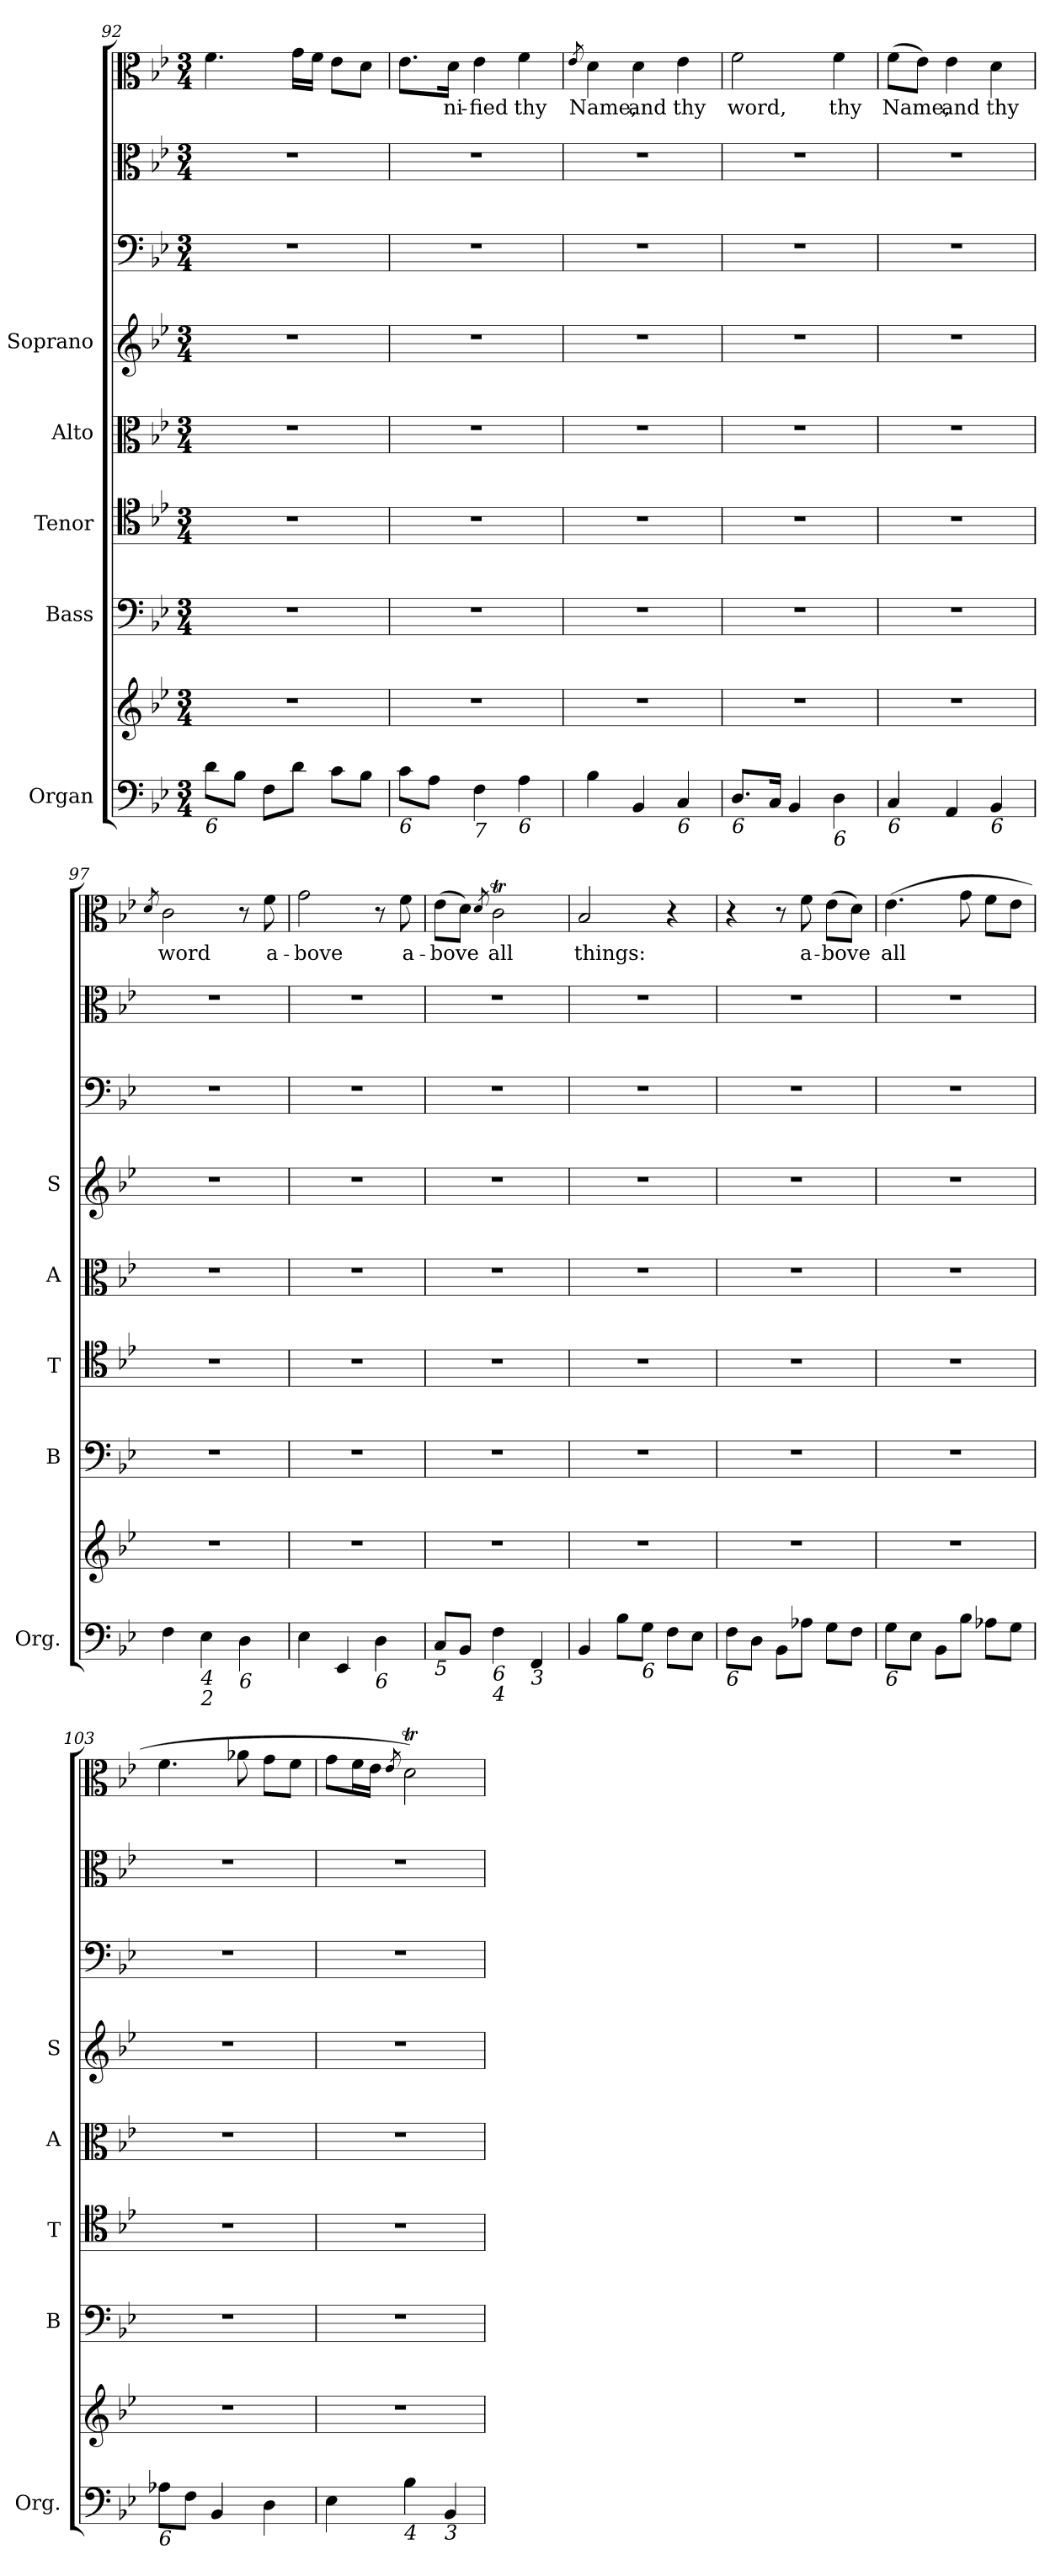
**kern	**kern	**kern	**kern	**kern	**kern	**kern	**kern	**kern	**text
*part8	*part8	*part7	*part6	*part5	*part4	*part3	*part2	*part1	*part1
*staff9	*staff8	*staff7	*staff6	*staff5	*staff4	*staff3	*staff2	*staff1	*staff1
*I"Organ	*	*I"Bass	*I"Tenor	*I"Alto	*I"Soprano	*	*	*	*
*I'Org.	*	*I'B	*I'T	*I'A	*I'S	*	*	*	*
*clefF4	*clefG2	*clefF4	*clefC4	*clefC3	*clefG2	*clefF4	*clefC3	*clefC3	*
*k[b-e-]	*k[b-e-]	*k[b-e-]	*k[b-e-]	*k[b-e-]	*k[b-e-]	*k[b-e-]	*k[b-e-]	*k[b-e-]	*
*B-:	*B-:	*B-:	*B-:	*B-:	*B-:	*B-:	*B-:	*B-:	*
*M3/4	*M3/4	*M3/4	*M3/4	*M3/4	*M3/4	*M3/4	*M3/4	*M3/4	*
=92	=92	=92	=92	=92	=92	=92	=92	=92	=92
!LO:TX:b:i:t=6	!	!	!	!	!	!	!	!	!
8d\L	2.r	2.r	2.r	2.r	2.r	2.r	2.r	4.f\	.
8B-\J	.	.	.	.	.	.	.	.	.
8F\L	.	.	.	.	.	.	.	.	.
8d\J	.	.	.	.	.	.	.	16g\LL	.
.	.	.	.	.	.	.	.	16f\JJ	.
8c\L	.	.	.	.	.	.	.	8e-\L	.
8B-\J	.	.	.	.	.	.	.	8d\J	.
=93	=93	=93	=93	=93	=93	=93	=93	=93	=93
!LO:TX:b:i:t=6	!	!	!	!	!	!	!	!	!
8c\L	2.r	2.r	2.r	2.r	2.r	2.r	2.r	8.e-\L	.
8A\J	.	.	.	.	.	.	.	.	.
!	!	!	!	!	!	!	!	!	!LO:LY:b
.	.	.	.	.	.	.	.	16d\Jk	-ni-
!LO:TX:b:i:t=7	!	!	!	!	!	!	!	!	!
!	!	!	!	!	!	!	!	!	!LO:LY:b
4F\	.	.	.	.	.	.	.	4e-\	-fied
!LO:TX:b:i:t=6	!	!	!	!	!	!	!	!	!
!	!	!	!	!	!	!	!	!	!LO:LY:b
4A\	.	.	.	.	.	.	.	4f\	thy
=94	=94	=94	=94	=94	=94	=94	=94	=94	=94
.	.	.	.	.	.	.	.	8qe-/	.
!	!	!	!	!	!	!	!	!	!LO:LY:b
4B-\	2.r	2.r	2.r	2.r	2.r	2.r	2.r	4d\	Name,
!	!	!	!	!	!	!	!	!	!LO:LY:b
4BB-/	.	.	.	.	.	.	.	4d\	and
!LO:TX:b:i:t=6	!	!	!	!	!	!	!	!	!
!	!	!	!	!	!	!	!	!	!LO:LY:b
4C/	.	.	.	.	.	.	.	4e-\	thy
!!LO:LB:g=z
=95	=95	=95	=95	=95	=95	=95	=95	=95	=95
!LO:TX:b:i:t=6	!	!	!	!	!	!	!	!	!
!	!	!	!	!	!	!	!	!	!LO:LY:b
8.D/L	2.r	2.r	2.r	2.r	2.r	2.r	2.r	2f\	word,
16C/Jk	.	.	.	.	.	.	.	.	.
4BB-/	.	.	.	.	.	.	.	.	.
!LO:TX:b:i:t=6	!	!	!	!	!	!	!	!	!
!	!	!	!	!	!	!	!	!	!LO:LY:b
4D\	.	.	.	.	.	.	.	4f\	thy
=96	=96	=96	=96	=96	=96	=96	=96	=96	=96
!LO:TX:b:i:t=6	!	!	!	!	!	!	!	!	!
!	!	!	!	!	!	!	!	!	!LO:LY:b
4C/	2.r	2.r	2.r	2.r	2.r	2.r	2.r	(>8f\L	Name,
.	.	.	.	.	.	.	.	8e-\J)	.
!	!	!	!	!	!	!	!	!	!LO:LY:b
4AA/	.	.	.	.	.	.	.	4e-\	and
!LO:TX:b:i:t=6	!	!	!	!	!	!	!	!	!
!	!	!	!	!	!	!	!	!	!LO:LY:b
4BB-/	.	.	.	.	.	.	.	4d\	thy
=97	=97	=97	=97	=97	=97	=97	=97	=97	=97
.	.	.	.	.	.	.	.	8qd/	.
!	!	!	!	!	!	!	!	!	!LO:LY:b
4F\	2.r	2.r	2.r	2.r	2.r	2.r	2.r	2c\	word
!LO:TX:b:i:t=4	!	!	!	!	!	!	!	!	!
!LO:TX:b:i:t=2	!	!	!	!	!	!	!	!	!
4E-\	.	.	.	.	.	.	.	.	.
!LO:TX:b:i:t=6	!	!	!	!	!	!	!	!	!
4D\	.	.	.	.	.	.	.	8r	.
!	!	!	!	!	!	!	!	!	!LO:LY:b
.	.	.	.	.	.	.	.	8f\	a-
=98	=98	=98	=98	=98	=98	=98	=98	=98	=98
!	!	!	!	!	!	!	!	!	!LO:LY:b
4E-\	2.r	2.r	2.r	2.r	2.r	2.r	2.r	2g\	-bove
4EE-/	.	.	.	.	.	.	.	.	.
!LO:TX:b:i:t=6	!	!	!	!	!	!	!	!	!
4D\	.	.	.	.	.	.	.	8r	.
!	!	!	!	!	!	!	!	!	!LO:LY:b
.	.	.	.	.	.	.	.	8f\	a-
=99	=99	=99	=99	=99	=99	=99	=99	=99	=99
!LO:TX:b:i:t=5	!	!	!	!	!	!	!	!	!
!	!	!	!	!	!	!	!	!	!LO:LY:b
8C/L	2.r	2.r	2.r	2.r	2.r	2.r	2.r	(>8e-\L	-bove
8BB-/J	.	.	.	.	.	.	.	8d\J)	.
.	.	.	.	.	.	.	.	8qd/	.
!LO:TX:b:i:t=6	!	!	!	!	!	!	!	!	!
!LO:TX:b:i:t=4	!	!	!	!	!	!	!	!	!
!	!	!	!	!	!	!	!	!	!LO:LY:b
4F\	.	.	.	.	.	.	.	2cT\	all
!LO:TX:b:i:t=3	!	!	!	!	!	!	!	!	!
4FF/	.	.	.	.	.	.	.	.	.
=100	=100	=100	=100	=100	=100	=100	=100	=100	=100
!	!	!	!	!	!	!	!	!	!LO:LY:b
4BB-/	2.r	2.r	2.r	2.r	2.r	2.r	2.r	2B-/	things:
8B-\L	.	.	.	.	.	.	.	.	.
!LO:TX:b:i:t=6	!	!	!	!	!	!	!	!	!
8G\J	.	.	.	.	.	.	.	.	.
8F\L	.	.	.	.	.	.	.	4r	.
8E-\J	.	.	.	.	.	.	.	.	.
!!LO:LB:g=z
=101	=101	=101	=101	=101	=101	=101	=101	=101	=101
!LO:TX:b:i:t=6	!	!	!	!	!	!	!	!	!
8F\L	2.r	2.r	2.r	2.r	2.r	2.r	2.r	4r	.
8D\J	.	.	.	.	.	.	.	.	.
8BB-\L	.	.	.	.	.	.	.	8r	.
!	!	!	!	!	!	!	!	!	!LO:LY:b
8A-X\J	.	.	.	.	.	.	.	8f\	a-
!	!	!	!	!	!	!	!	!	!LO:LY:b
8G\L	.	.	.	.	.	.	.	(>8e-\L	-bove
8F\J	.	.	.	.	.	.	.	8d\J)	.
=102	=102	=102	=102	=102	=102	=102	=102	=102	=102
!LO:TX:b:i:t=6	!	!	!	!	!	!	!	!	!
!	!	!	!	!	!	!	!	!	!LO:LY:b
8G\L	2.r	2.r	2.r	2.r	2.r	2.r	2.r	(>4.e-\	all
8E-\J	.	.	.	.	.	.	.	.	.
8BB-\L	.	.	.	.	.	.	.	.	.
8B-\J	.	.	.	.	.	.	.	8g\	.
8A-X\L	.	.	.	.	.	.	.	8f\L	.
8G\J	.	.	.	.	.	.	.	8e-\J	.
=103	=103	=103	=103	=103	=103	=103	=103	=103	=103
!LO:TX:b:i:t=6	!	!	!	!	!	!	!	!	!
8A-X\L	2.r	2.r	2.r	2.r	2.r	2.r	2.r	4.f\	.
8F\J	.	.	.	.	.	.	.	.	.
4BB-/	.	.	.	.	.	.	.	.	.
.	.	.	.	.	.	.	.	8a-X\	.
4D\	.	.	.	.	.	.	.	8g\L	.
.	.	.	.	.	.	.	.	8f\J	.
=104	=104	=104	=104	=104	=104	=104	=104	=104	=104
4E-\	2.r	2.r	2.r	2.r	2.r	2.r	2.r	8g\L	.
.	.	.	.	.	.	.	.	16f\L	.
.	.	.	.	.	.	.	.	16e-\JJ	.
.	.	.	.	.	.	.	.	8qe-/	.
!LO:TX:b:i:t=4	!	!	!	!	!	!	!	!	!
4B-\	.	.	.	.	.	.	.	2dt\)	.
!LO:TX:b:i:t=3	!	!	!	!	!	!	!	!	!
4BB-/	.	.	.	.	.	.	.	.	.
=	=	=	=	=	=	=	=	=	=
*-	*-	*-	*-	*-	*-	*-	*-	*-	*-
